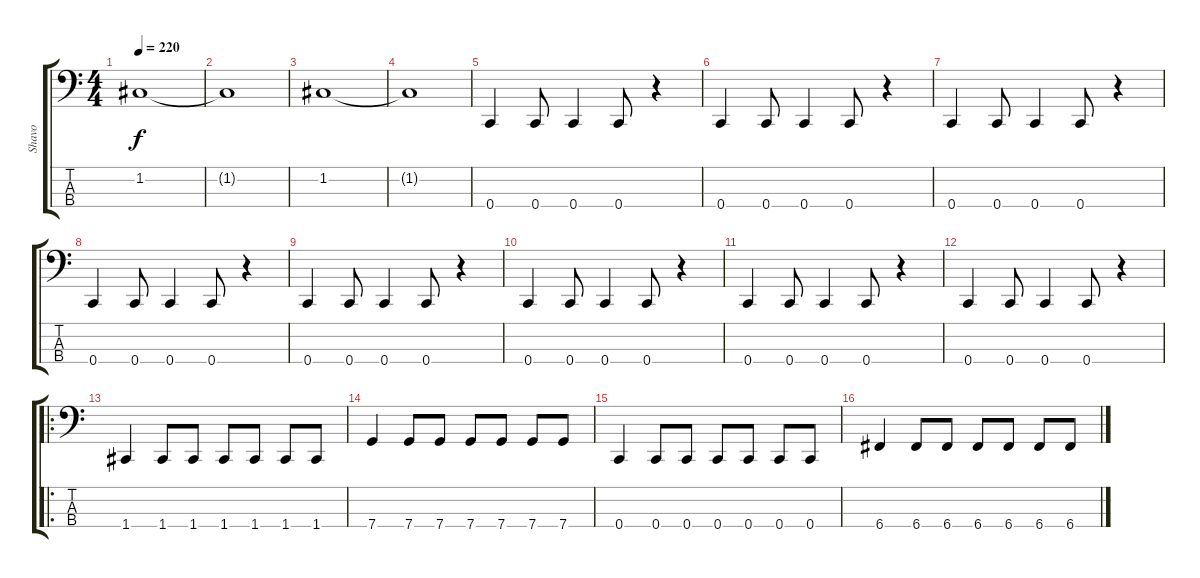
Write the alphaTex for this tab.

\track ("Shavo " "Shavo ") {instrument electricbassfinger}
\staff {score tabs}
\tuning (F2 C2 G1 C1) {hide}
\ts (4 4)
\tempo 220
\clef f4
\ks c
1.2.1{dy f} |
1.2{t}.1 |
1.2.1 |
1.2{t}.1 |
0.4.4 0.4.8 0.4.4 0.4.8 r.4 |
0.4.4 0.4.8 0.4.4 0.4.8 r.4 |
0.4.4 0.4.8 0.4.4 0.4.8 r.4 |
0.4.4 0.4.8 0.4.4 0.4.8 r.4 |
0.4.4 0.4.8 0.4.4 0.4.8 r.4 |
0.4.4 0.4.8 0.4.4 0.4.8 r.4 |
0.4.4 0.4.8 0.4.4 0.4.8 r.4 |
0.4.4 0.4.8 0.4.4 0.4.8 r.4 |
\ro
1.4.4 1.4.8 1.4.8 1.4.8 1.4.8 1.4.8 1.4.8 |
7.4.4 7.4.8 7.4.8 7.4.8 7.4.8 7.4.8 7.4.8 |
0.4.4 0.4.8 0.4.8 0.4.8 0.4.8 0.4.8 0.4.8 |
6.4.4 6.4.8 6.4.8 6.4.8 6.4.8 6.4.8 6.4.8
